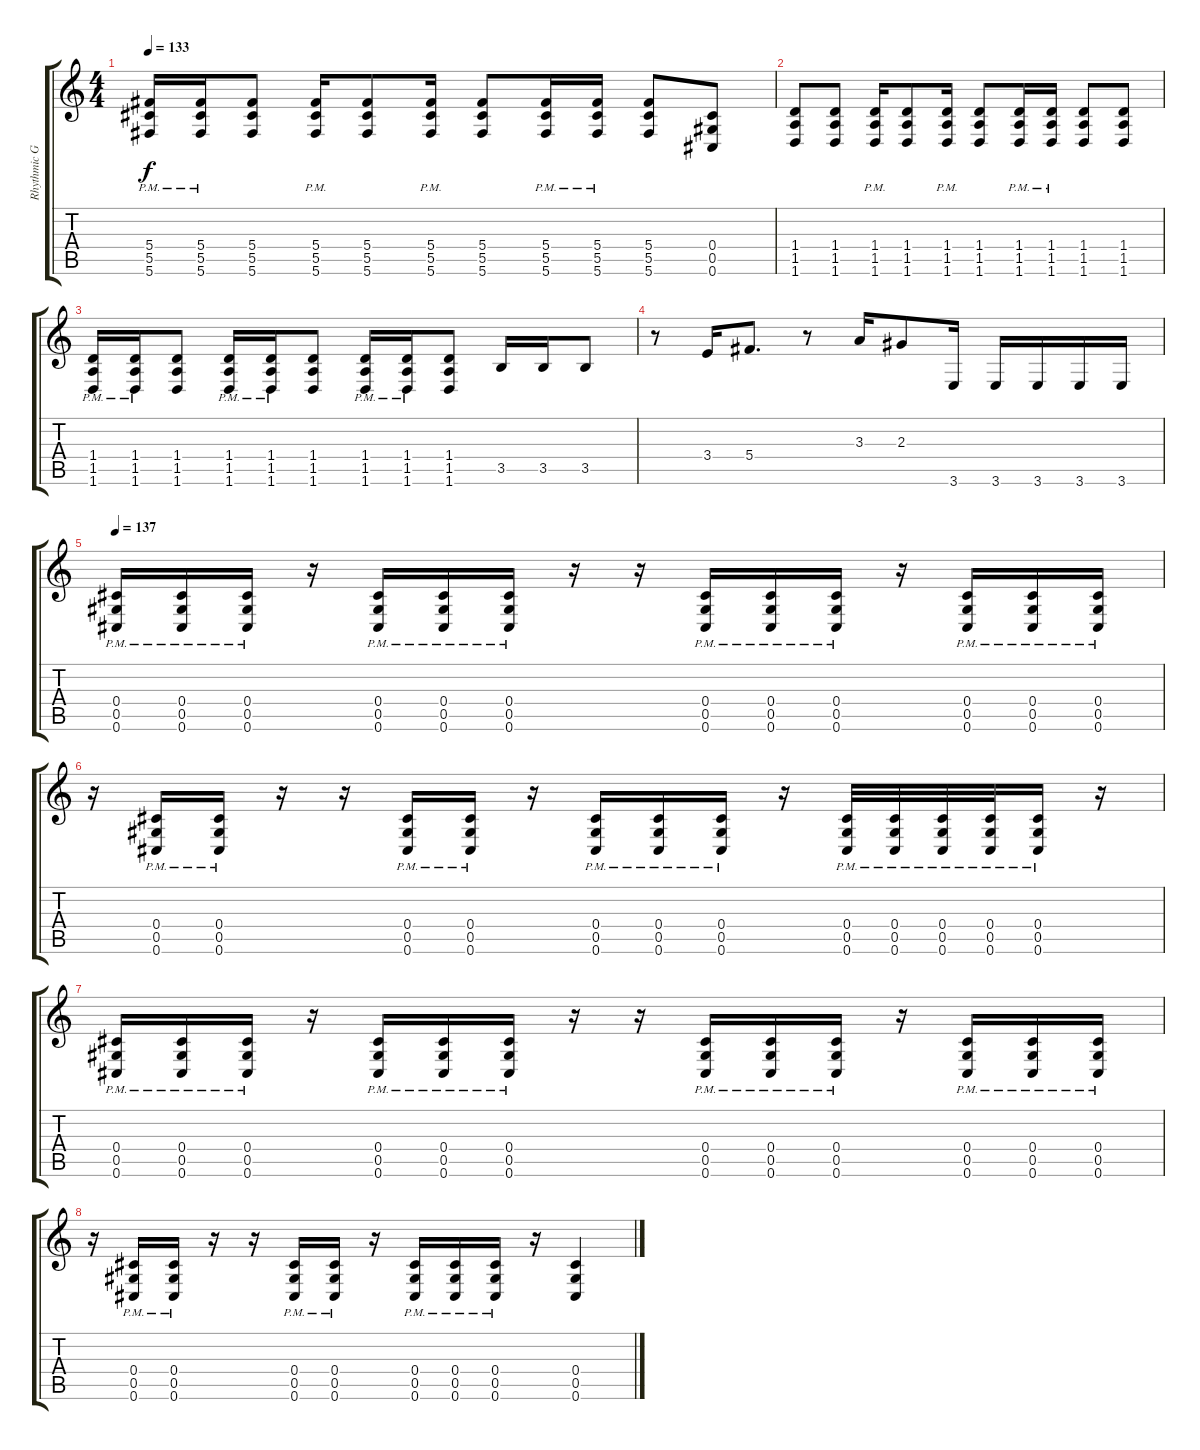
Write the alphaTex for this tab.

\track ("Rhythmic Guitar" "Rhythmic G") {instrument distortionguitar}
\staff {score tabs}
\tuning (Eb4 Bb3 Gb3 Db3 Ab2 Db2) {hide}
\ts (4 4)
\tempo 133
\clef g2
\ks c
(5.4{pm} 5.5{pm} 5.6{pm}).16{dy f} (5.4{pm} 5.5{pm} 5.6{pm}).16 (5.4 5.5 5.6).8 (5.4{pm} 5.5{pm} 5.6{pm}).16 (5.4 5.5 5.6).8 (5.4{pm} 5.5{pm} 5.6{pm}).16 (5.4 5.5 5.6).8 (5.4{pm} 5.5{pm} 5.6{pm}).16 (5.4{pm} 5.5{pm} 5.6{pm}).16 (5.4 5.5 5.6).8 (0.4 0.5 0.6).8 |
(1.4 1.5 1.6).8 (1.4 1.5 1.6).8 (1.4{pm} 1.5{pm} 1.6{pm}).16 (1.4 1.5 1.6).8 (1.4{pm} 1.5{pm} 1.6{pm}).16 (1.4 1.5 1.6).8 (1.4{pm} 1.5{pm} 1.6{pm}).16 (1.4{pm} 1.5{pm} 1.6{pm}).16 (1.4 1.5 1.6).8 (1.4 1.5 1.6).8 |
(1.4{pm} 1.5{pm} 1.6{pm}).16 (1.4{pm} 1.5{pm} 1.6{pm}).16 (1.4 1.5 1.6).8 (1.4{pm} 1.5{pm} 1.6{pm}).16 (1.4{pm} 1.5{pm} 1.6{pm}).16 (1.4 1.5 1.6).8 (1.4{pm} 1.5{pm} 1.6{pm}).16 (1.4{pm} 1.5{pm} 1.6{pm}).16 (1.4 1.5 1.6).8 3.5.16 3.5.16 3.5.8 |
r.8 3.4.16 5.4.8{d} r.8 3.3.16 2.3.8 3.6.16 3.6.16 3.6.16 3.6.16 3.6.16 |
\tempo 137
(0.4{pm} 0.5{pm} 0.6{pm}).16 (0.4{pm} 0.5{pm} 0.6{pm}).16 (0.4{pm} 0.5{pm} 0.6{pm}).16 r.16 (0.4{pm} 0.5{pm} 0.6{pm}).16 (0.4{pm} 0.5{pm} 0.6{pm}).16 (0.4{pm} 0.5{pm} 0.6{pm}).16 r.16 r.16 (0.4{pm} 0.5{pm} 0.6{pm}).16 (0.4{pm} 0.5{pm} 0.6{pm}).16 (0.4{pm} 0.5{pm} 0.6{pm}).16 r.16 (0.4{pm} 0.5{pm} 0.6{pm}).16 (0.4{pm} 0.5{pm} 0.6{pm}).16 (0.4{pm} 0.5{pm} 0.6{pm}).16 |
r.16 (0.4{pm} 0.5{pm} 0.6{pm}).16 (0.4{pm} 0.5{pm} 0.6{pm}).16 r.16 r.16 (0.4{pm} 0.5{pm} 0.6{pm}).16 (0.4{pm} 0.5{pm} 0.6{pm}).16 r.16 (0.4{pm} 0.5{pm} 0.6{pm}).16 (0.4{pm} 0.5{pm} 0.6{pm}).16 (0.4{pm} 0.5{pm} 0.6{pm}).16 r.16 (0.4{pm} 0.5{pm} 0.6{pm}).32 (0.4{pm} 0.5{pm} 0.6{pm}).32 (0.4{pm} 0.5{pm} 0.6{pm}).32 (0.4{pm} 0.5{pm} 0.6{pm}).32 (0.4{pm} 0.5{pm} 0.6{pm}).16 r.16 |
(0.4{pm} 0.5{pm} 0.6{pm}).16 (0.4{pm} 0.5{pm} 0.6{pm}).16 (0.4{pm} 0.5{pm} 0.6{pm}).16 r.16 (0.4{pm} 0.5{pm} 0.6{pm}).16 (0.4{pm} 0.5{pm} 0.6{pm}).16 (0.4{pm} 0.5{pm} 0.6{pm}).16 r.16 r.16 (0.4{pm} 0.5{pm} 0.6{pm}).16 (0.4{pm} 0.5{pm} 0.6{pm}).16 (0.4{pm} 0.5{pm} 0.6{pm}).16 r.16 (0.4{pm} 0.5{pm} 0.6{pm}).16 (0.4{pm} 0.5{pm} 0.6{pm}).16 (0.4{pm} 0.5{pm} 0.6{pm}).16 |
r.16 (0.4{pm} 0.5{pm} 0.6{pm}).16 (0.4{pm} 0.5{pm} 0.6{pm}).16 r.16 r.16 (0.4{pm} 0.5{pm} 0.6{pm}).16 (0.4{pm} 0.5{pm} 0.6{pm}).16 r.16 (0.4{pm} 0.5{pm} 0.6{pm}).16 (0.4{pm} 0.5{pm} 0.6{pm}).16 (0.4{pm} 0.5{pm} 0.6{pm}).16 r.16 (0.4 0.5 0.6).4
